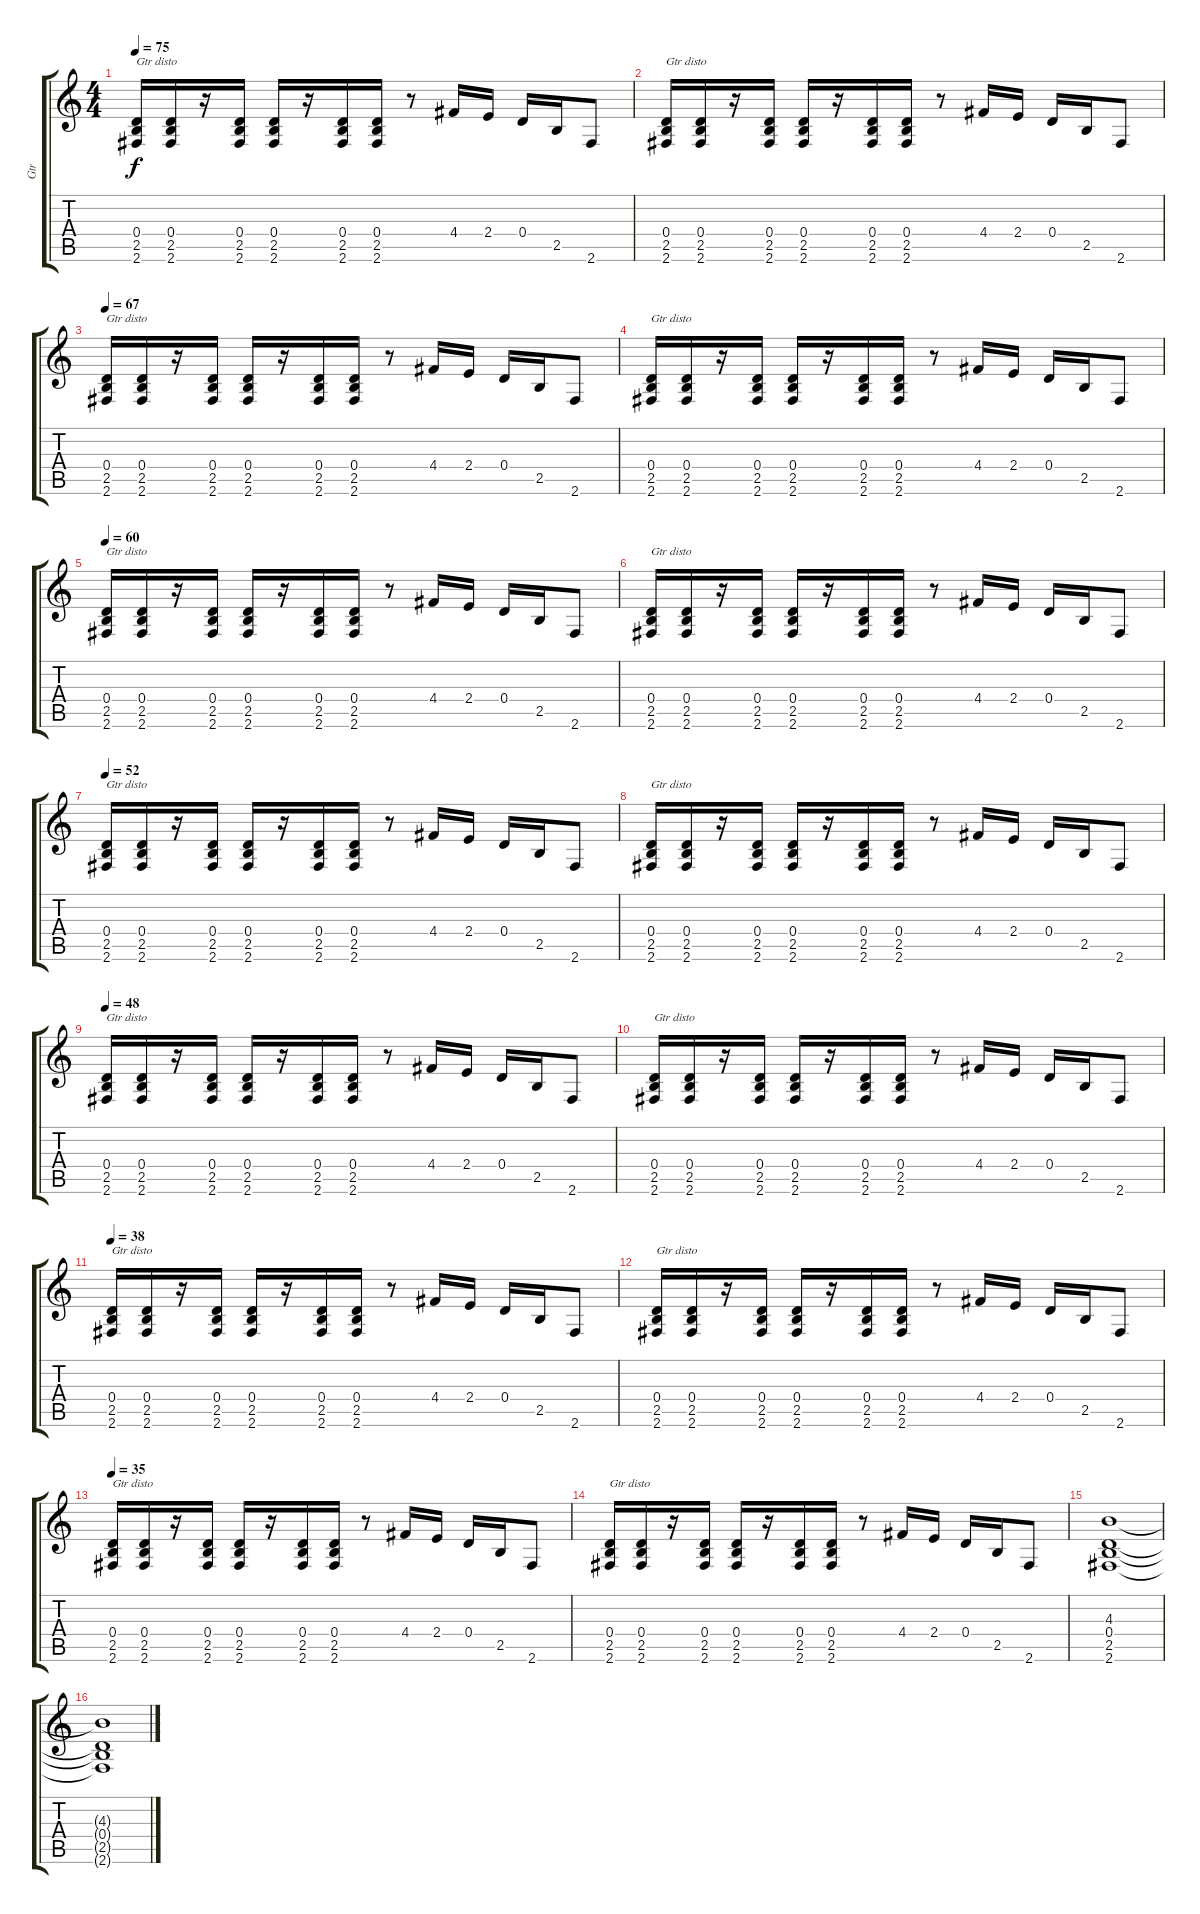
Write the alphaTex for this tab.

\track ("Gtr" "Gtr") {instrument acousticguitarsteel}
\staff {score tabs}
\tuning (E4 B3 G3 D3 A2 E2) {hide}
\ts (4 4)
\tempo 75
\clef g2
\ks c
(0.4 2.5 2.6).16{txt "Gtr disto" dy f instrument distortionguitar} (0.4 2.5 2.6).16 r.16 (0.4 2.5 2.6).16 (0.4 2.5 2.6).16 r.16 (0.4 2.5 2.6).16 (0.4 2.5 2.6).16 r.8 4.4.16 2.4.16 0.4.16 2.5.16 2.6.8 |
(0.4 2.5 2.6).16{txt "Gtr disto" instrument distortionguitar} (0.4 2.5 2.6).16 r.16 (0.4 2.5 2.6).16 (0.4 2.5 2.6).16 r.16 (0.4 2.5 2.6).16 (0.4 2.5 2.6).16 r.8 4.4.16 2.4.16 0.4.16 2.5.16 2.6.8 |
\tempo 67
(0.4 2.5 2.6).16{txt "Gtr disto" instrument distortionguitar} (0.4 2.5 2.6).16 r.16 (0.4 2.5 2.6).16 (0.4 2.5 2.6).16 r.16 (0.4 2.5 2.6).16 (0.4 2.5 2.6).16 r.8 4.4.16 2.4.16 0.4.16 2.5.16 2.6.8 |
(0.4 2.5 2.6).16{txt "Gtr disto" instrument distortionguitar} (0.4 2.5 2.6).16 r.16 (0.4 2.5 2.6).16 (0.4 2.5 2.6).16 r.16 (0.4 2.5 2.6).16 (0.4 2.5 2.6).16 r.8 4.4.16 2.4.16 0.4.16 2.5.16 2.6.8 |
\tempo 60
(0.4 2.5 2.6).16{txt "Gtr disto" instrument distortionguitar} (0.4 2.5 2.6).16 r.16 (0.4 2.5 2.6).16 (0.4 2.5 2.6).16 r.16 (0.4 2.5 2.6).16 (0.4 2.5 2.6).16 r.8 4.4.16 2.4.16 0.4.16 2.5.16 2.6.8 |
(0.4 2.5 2.6).16{txt "Gtr disto" instrument distortionguitar} (0.4 2.5 2.6).16 r.16 (0.4 2.5 2.6).16 (0.4 2.5 2.6).16 r.16 (0.4 2.5 2.6).16 (0.4 2.5 2.6).16 r.8 4.4.16 2.4.16 0.4.16 2.5.16 2.6.8 |
\tempo 52
(0.4 2.5 2.6).16{txt "Gtr disto" instrument distortionguitar} (0.4 2.5 2.6).16 r.16 (0.4 2.5 2.6).16 (0.4 2.5 2.6).16 r.16 (0.4 2.5 2.6).16 (0.4 2.5 2.6).16 r.8 4.4.16 2.4.16 0.4.16 2.5.16 2.6.8 |
(0.4 2.5 2.6).16{txt "Gtr disto" instrument distortionguitar} (0.4 2.5 2.6).16 r.16 (0.4 2.5 2.6).16 (0.4 2.5 2.6).16 r.16 (0.4 2.5 2.6).16 (0.4 2.5 2.6).16 r.8 4.4.16 2.4.16 0.4.16 2.5.16 2.6.8 |
\tempo 48
(0.4 2.5 2.6).16{txt "Gtr disto" instrument distortionguitar} (0.4 2.5 2.6).16 r.16 (0.4 2.5 2.6).16 (0.4 2.5 2.6).16 r.16 (0.4 2.5 2.6).16 (0.4 2.5 2.6).16 r.8 4.4.16 2.4.16 0.4.16 2.5.16 2.6.8 |
(0.4 2.5 2.6).16{txt "Gtr disto" instrument distortionguitar} (0.4 2.5 2.6).16 r.16 (0.4 2.5 2.6).16 (0.4 2.5 2.6).16 r.16 (0.4 2.5 2.6).16 (0.4 2.5 2.6).16 r.8 4.4.16 2.4.16 0.4.16 2.5.16 2.6.8 |
\tempo 38
(0.4 2.5 2.6).16{txt "Gtr disto" instrument distortionguitar} (0.4 2.5 2.6).16 r.16 (0.4 2.5 2.6).16 (0.4 2.5 2.6).16 r.16 (0.4 2.5 2.6).16 (0.4 2.5 2.6).16 r.8 4.4.16 2.4.16 0.4.16 2.5.16 2.6.8 |
(0.4 2.5 2.6).16{txt "Gtr disto" instrument distortionguitar} (0.4 2.5 2.6).16 r.16 (0.4 2.5 2.6).16 (0.4 2.5 2.6).16 r.16 (0.4 2.5 2.6).16 (0.4 2.5 2.6).16 r.8 4.4.16 2.4.16 0.4.16 2.5.16 2.6.8 |
\tempo 35
(0.4 2.5 2.6).16{txt "Gtr disto" instrument distortionguitar} (0.4 2.5 2.6).16 r.16 (0.4 2.5 2.6).16 (0.4 2.5 2.6).16 r.16 (0.4 2.5 2.6).16 (0.4 2.5 2.6).16 r.8 4.4.16 2.4.16 0.4.16 2.5.16 2.6.8 |
(0.4 2.5 2.6).16{txt "Gtr disto" instrument distortionguitar} (0.4 2.5 2.6).16 r.16 (0.4 2.5 2.6).16 (0.4 2.5 2.6).16 r.16 (0.4 2.5 2.6).16 (0.4 2.5 2.6).16 r.8 4.4.16 2.4.16 0.4.16 2.5.16 2.6.8 |
(4.3 0.4 2.5 2.6).1 |
(4.3{t} 0.4{t} 2.5{t} 2.6{t}).1{volume 0}
